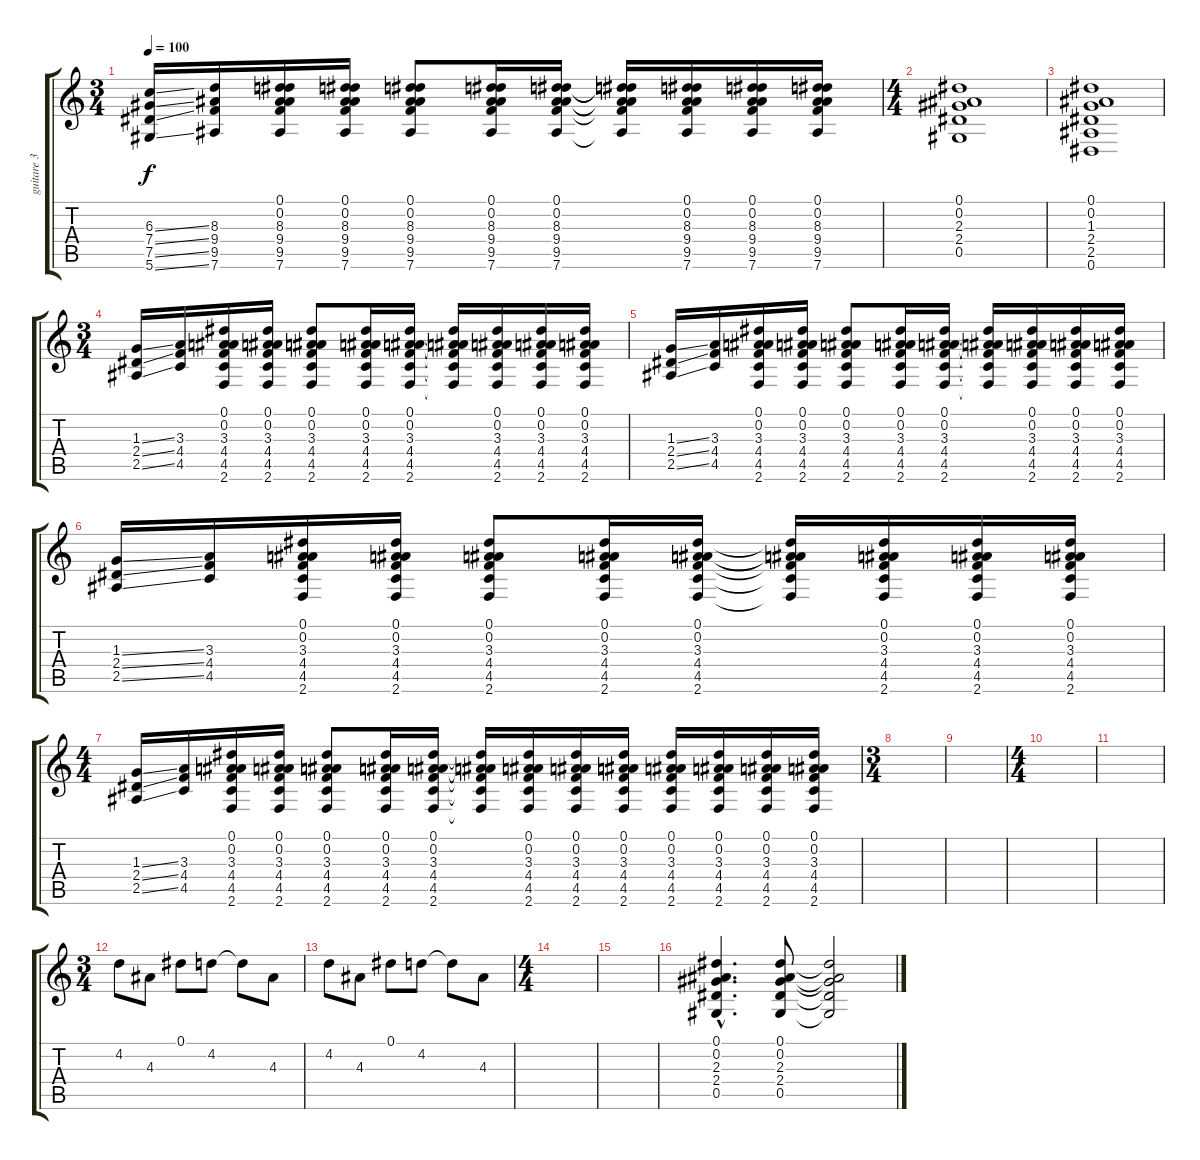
\track ("guitare 3" "guitare 3") {instrument overdrivenguitar}
\staff {score tabs}
\tuning (Eb4 Bb3 Gb3 Db3 Ab2 Eb2) {hide}
\ts (3 4)
\tempo 100
\clef g2
\ks c
(6.3{ss} 7.4{ss} 7.5{ss} 5.6{ss}).16{dy f} (8.3 9.4 9.5 7.6).16 (0.1 0.2 8.3 9.4 9.5 7.6).16 (0.1 0.2 8.3 9.4 9.5 7.6).16 (0.1 0.2 8.3 9.4 9.5 7.6).8 (0.1 0.2 8.3 9.4 9.5 7.6).16 (0.1 0.2 8.3 9.4 9.5 7.6).16 (0.1{t} 0.2{t} 8.3{t} 9.4{t} 9.5{t} 7.6{t}).16 (0.1 0.2 8.3 9.4 9.5 7.6).16 (0.1 0.2 8.3 9.4 9.5 7.6).16 (0.1 0.2 8.3 9.4 9.5 7.6).16 |
\ts (4 4)
(0.1 0.2 2.3 2.4 0.5).1 |
(0.1 0.2 1.3 2.4 2.5 0.6).1 |
\ts (3 4)
(1.3{ss} 2.4{ss} 2.5{ss}).16 (3.3 4.4 4.5).16 (0.1 0.2 3.3 4.4 4.5 2.6).16 (0.1 0.2 3.3 4.4 4.5 2.6).16 (0.1 0.2 3.3 4.4 4.5 2.6).8 (0.1 0.2 3.3 4.4 4.5 2.6).16 (0.1 0.2 3.3 4.4 4.5 2.6).16 (0.1{t} 0.2{t} 3.3{t} 4.4{t} 4.5{t} 2.6{t}).16 (0.1 0.2 3.3 4.4 4.5 2.6).16 (0.1 0.2 3.3 4.4 4.5 2.6).16 (0.1 0.2 3.3 4.4 4.5 2.6).16 |
(1.3{ss} 2.4{ss} 2.5{ss}).16 (3.3 4.4 4.5).16 (0.1 0.2 3.3 4.4 4.5 2.6).16 (0.1 0.2 3.3 4.4 4.5 2.6).16 (0.1 0.2 3.3 4.4 4.5 2.6).8 (0.1 0.2 3.3 4.4 4.5 2.6).16 (0.1 0.2 3.3 4.4 4.5 2.6).16 (0.1{t} 0.2{t} 3.3{t} 4.4{t} 4.5{t} 2.6{t}).16 (0.1 0.2 3.3 4.4 4.5 2.6).16 (0.1 0.2 3.3 4.4 4.5 2.6).16 (0.1 0.2 3.3 4.4 4.5 2.6).16 |
(1.3{ss} 2.4{ss} 2.5{ss}).16 (3.3 4.4 4.5).16 (0.1 0.2 3.3 4.4 4.5 2.6).16 (0.1 0.2 3.3 4.4 4.5 2.6).16 (0.1 0.2 3.3 4.4 4.5 2.6).8 (0.1 0.2 3.3 4.4 4.5 2.6).16 (0.1 0.2 3.3 4.4 4.5 2.6).16 (0.1{t} 0.2{t} 3.3{t} 4.4{t} 4.5{t} 2.6{t}).16 (0.1 0.2 3.3 4.4 4.5 2.6).16 (0.1 0.2 3.3 4.4 4.5 2.6).16 (0.1 0.2 3.3 4.4 4.5 2.6).16 |
\ts (4 4)
(1.3{ss} 2.4{ss} 2.5{ss}).16 (3.3 4.4 4.5).16 (0.1 0.2 3.3 4.4 4.5 2.6).16 (0.1 0.2 3.3 4.4 4.5 2.6).16 (0.1 0.2 3.3 4.4 4.5 2.6).8 (0.1 0.2 3.3 4.4 4.5 2.6).16 (0.1 0.2 3.3 4.4 4.5 2.6).16 (0.1{t} 0.2{t} 3.3{t} 4.4{t} 4.5{t} 2.6{t}).16 (0.1 0.2 3.3 4.4 4.5 2.6).16 (0.1 0.2 3.3 4.4 4.5 2.6).16 (0.1 0.2 3.3 4.4 4.5 2.6).16 (0.1 0.2 3.3 4.4 4.5 2.6).16 (0.1 0.2 3.3 4.4 4.5 2.6).16 (0.1 0.2 3.3 4.4 4.5 2.6).16 (0.1 0.2 3.3 4.4 4.5 2.6).16 |
\ts (3 4)
|
|
\ts (4 4)
|
|
\ts (3 4)
4.2.8 4.3.8 0.1.8 4.2.8 4.2{t}.8 4.3.8 |
4.2.8 4.3.8 0.1.8 4.2.8 4.2{t}.8 4.3.8 |
\ts (4 4)
|
|
(0.1{hac} 0.2{hac} 2.3{hac} 2.4{hac} 0.5{hac}).4{d} (0.1 0.2 2.3 2.4 0.5).8 (0.1{t} 0.2{t} 2.3{t} 2.4{t} 0.5{t}).2
